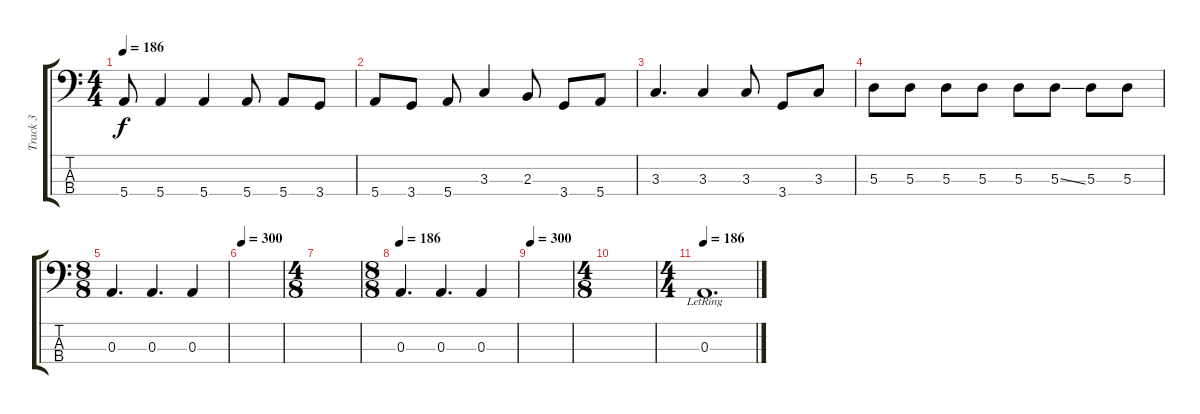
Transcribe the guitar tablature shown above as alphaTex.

\track ("Track 3" "Track 3") {instrument electricbasspick}
\staff {score tabs}
\tuning (G2 D2 A1 E1) {hide}
\ts (4 4)
\tempo 186
\clef f4
\ks c
5.4.8{dy f} 5.4.4 5.4.4 5.4.8 5.4.8 3.4.8 |
5.4.8 3.4.8 5.4.8 3.3.4 2.3.8 3.4.8 5.4.8 |
3.3.4{d} 3.3.4 3.3.8 3.4.8 3.3.8 |
5.3.8 5.3.8 5.3.8 5.3.8 5.3.8 5.3{ss}.8 5.3.8 5.3.8 |
\ts (8 8)
0.3.4{d} 0.3.4{d} 0.3.4 |
\tempo 300
|
\ts (4 8)
|
\ts (8 8)
\tempo 186
0.3.4{d} 0.3.4{d} 0.3.4 |
\tempo 300
|
\ts (4 8)
|
\ts (4 4)
\tempo 186
0.3{lr}.1{d}
